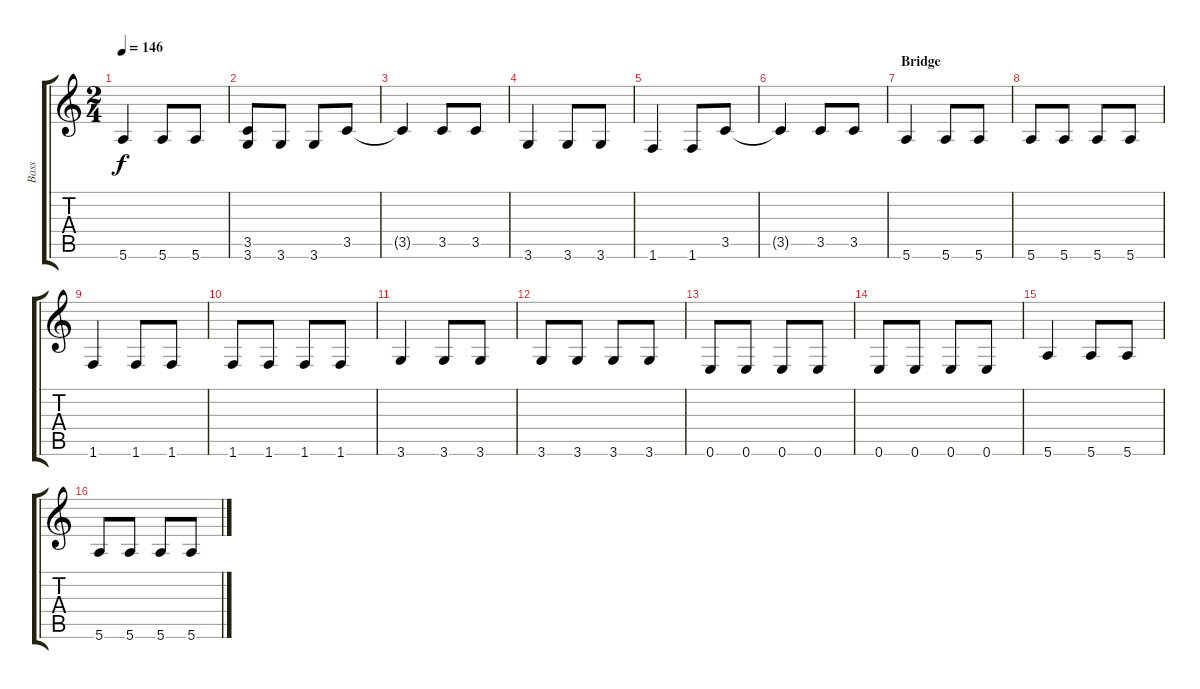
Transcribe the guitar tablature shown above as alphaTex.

\track ("Bass" "Bass") {instrument electricbassfinger}
\staff {score tabs}
\tuning (E4 B3 G3 D3 A2 E2) {hide}
\ts (2 4)
\tempo 146
\clef g2
\ks c
5.6.4{dy f} 5.6.8 5.6.8 |
(3.5{t} 3.6).8 3.6.8 3.6.8 3.5.8 |
3.5{t}.4 3.5.8 3.5.8 |
3.6.4 3.6.8 3.6.8 |
1.6.4 1.6.8 3.5.8 |
3.5{t}.4 3.5.8 3.5.8 |
\section ("" "Bridge")
5.6.4 5.6.8 5.6.8 |
5.6.8 5.6.8 5.6.8 5.6.8 |
1.6.4 1.6.8 1.6.8 |
1.6.8 1.6.8 1.6.8 1.6.8 |
3.6.4 3.6.8 3.6.8 |
3.6.8 3.6.8 3.6.8 3.6.8 |
0.6.8 0.6.8 0.6.8 0.6.8 |
0.6.8 0.6.8 0.6.8 0.6.8 |
5.6.4 5.6.8 5.6.8 |
5.6.8 5.6.8 5.6.8 5.6.8
